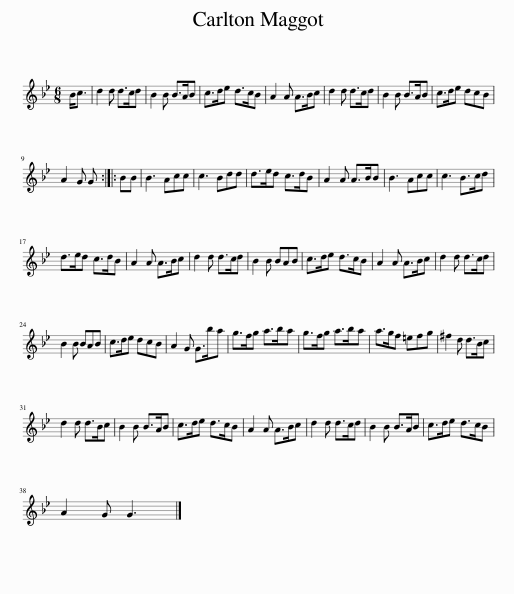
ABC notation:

X:1
L:1/8
M:6/8
I:linebreak $
K:Gmin
V:1 treble
V:1
 B<c | d2 d d>cd | B2 B B>AB | c>de d>cB | A2 A A>Bc | %5
 d2 d d>cd | B2 B B>AB | c>de dcB |$ A2 G G :: BB | %10
 B3 Acc | c3 Bdd | d>ed c>dB | A2 A A>BB | B3 Acc | %15
 c3 B>cd |$ d>ed c>dB | A2 A A>Bc | d2 d d>cd | B2 B BAB | %20
 c>de d>cB | A2 A A>Bc | d2 d d>cd |$ B2 B BAB | c>de dcB | %25
 A2 G G>ba | g>fg a>ba | g>fg a>ba | a>gf =efg | ^f2 d d>Bc |$ %30
 d2 d d>Bc | B2 B B>AB | c>de d>cB | A2 A A>Bc | d2 d d>cd | %35
 B2 B B>AB | c>de d>cB |$ A2 G G3 |] %38
